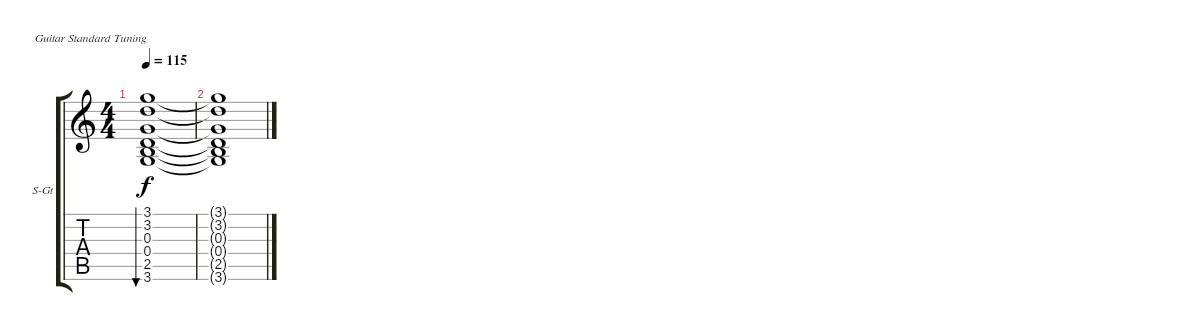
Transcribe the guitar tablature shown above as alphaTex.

\bracketExtendMode groupsimilarinstruments
\firstSystemTrackNameOrientation horizontal
\otherSystemsTrackNameOrientation horizontal
\track ("Track 1" "S-Gt") {instrument acousticguitarsteel}
\staff {score tabs}
\tuning (E4 B3 G3 D3 A2 E2)
\ts (4 4)
\tempo 115
\clef g2
\ks c
(3.1 3.2 0.3 0.4 2.5 3.6).1{bu 480 dy f} |
(3.1{t} 3.2{t} 0.3{t} 0.4{t} 2.5{t} 3.6{t}).1
